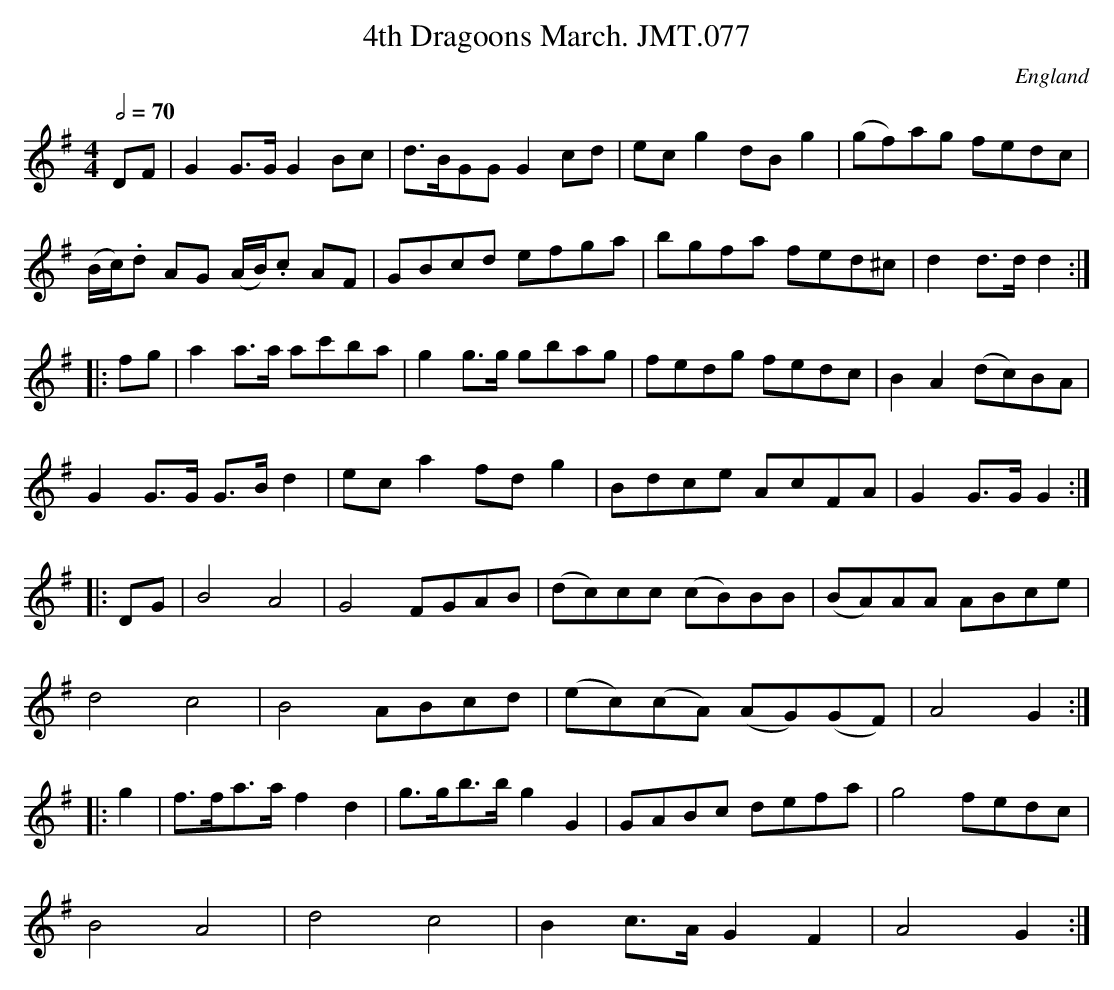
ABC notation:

X:1
T:4th Dragoons March. JMT.077
M:4/4
L:1/8
Q:1/2=70
O:England
K:G major
DF|G2G>GG2Bc|d>BGGG2cd|ecg2dBg2|(gf)ag fedc|!
(B/c/).d AG (A/B/).c AF|GBcd efga|bgfa fed^c|d2d>dd2:| !
|:fg|a2a>a ac'ba|g2g>g gbag|fedg fedc|B2A2 (dc)BA|!
G2G>G G>Bd2|eca2fdg2|Bdce AcFA|G2G>GG2:|!
|:DG|B4A4|G4FGAB|(dc)cc (cB)BB|(BA)AA ABce|!
d4c4|B4ABcd|(ec)(cA) (AG)(GF)|A4G2:|!
|:g2|f>fa>af2d2|g>gb>bg2G2|GABc defa|g4fedc|!
B4A4|d4c4|B2c>AG2F2|A4G2:|
